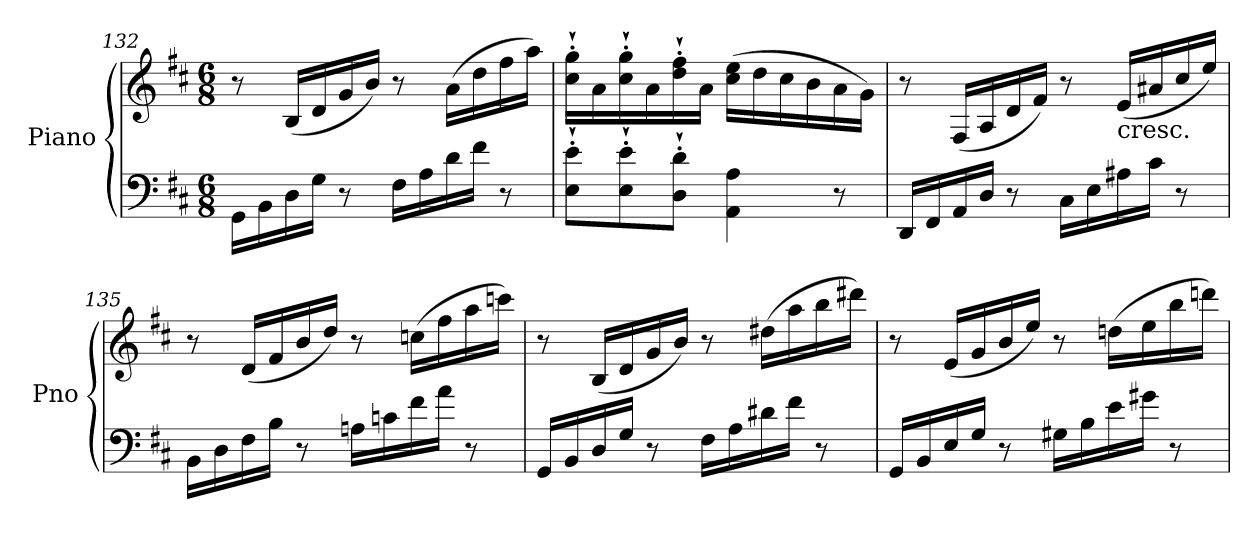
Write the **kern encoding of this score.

**kern	**kern
*part1	*part1
*staff2	*staff1
*I"Piano	*
*I'Pno	*
*clefF4	*clefG2
*k[f#c#]	*k[f#c#]
*D:	*D:
*M6/8	*M6/8
=132	=132
16GG\LL	8r
16BB\	.
16D\	(<16B/LL
16G\JJ	16d/
8r	16g/
.	16b/JJ)
16F#\LL	8r
16A\	.
16d\	(>16a\LL
16f#\JJ	16dd\
8r	16ff#\
.	16aa\JJ)
!!LO:LB:g=z
=133	=133
8E\'` 8e\'`L	16cc#\'` 16gg\'`LL
.	16a\
8E\'` 8e\'`	16cc#\'` 16gg\'`
.	16a\
8D\'` 8d\'`J	16dd\'` 16ff#\'`
.	16a\JJ
4AA\ 4A\	(>16cc#\ 16ee\LL
.	16dd\
.	16cc#\
.	16b\
8r	16a\
.	16g\JJ)
=134	=134
16DD/LL	8r
16FF#/	.
16AA/	(<16F#/LL
16D/JJ	16A/
8r	16d/
.	16f#/JJ)
16C#\LL	8r
16E\	.
!	!LO:TX:b:t=cresc.
16A#X\	(<16e/LL
16c#\JJ	16a#X/
8r	16cc#/
.	16ee/JJ)
=135	=135
16BB\LL	8r
16D\	.
16F#\	(<16d/LL
16B\JJ	16f#/
8r	16b/
.	16dd/JJ)
16An\LL	8r
16cn\	.
16f#\	(>16ccn\LL
16a\JJ	16ff#\
8r	16aa\
.	16cccn\JJ)
!!LO:PB:g=z
=136	=136
16GG/LL	8r
16BB/	.
16D/	(<16B/LL
16G/JJ	16d/
8r	16g/
.	16b/JJ)
16F#\LL	8r
16A\	.
16d#X\	(>16dd#X\LL
16f#\JJ	16aa\
8r	16bb\
.	16ddd#X\JJ)
=137	=137
16GG/LL	8r
16BB/	.
16E/	(<16e/LL
16G/JJ	16g/
8r	16b/
.	16ee/JJ)
16G#X\LL	8r
16B\	.
16e\	(>16ddn\LL
16g#X\JJ	16ee\
8r	16bb\
.	16dddn\JJ)
=	=
*-	*-
